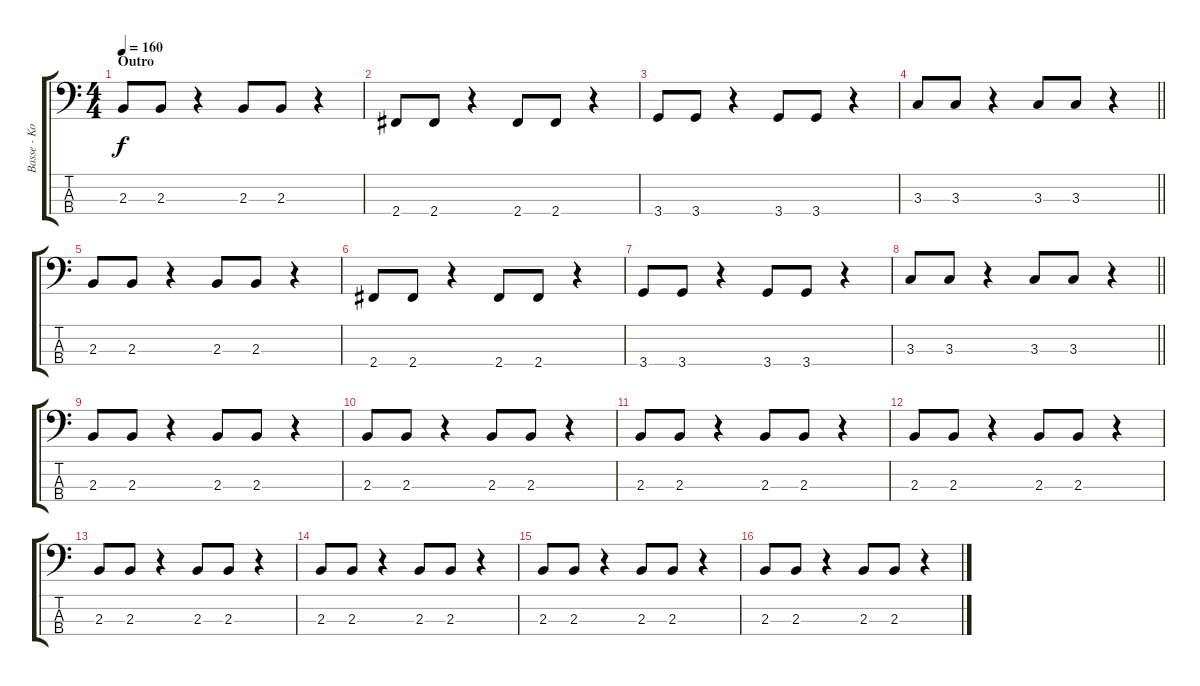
\track ("Basse - Kojak" "Basse - Ko") {instrument electricbassfinger}
\staff {score tabs}
\tuning (G2 D2 A1 E1) {hide}
\ts (4 4)
\section ("" "Outro")
\tempo 160
\clef f4
\ks c
2.3.8{dy f} 2.3.8 r.4 2.3.8 2.3.8 r.4 |
2.4.8 2.4.8 r.4 2.4.8 2.4.8 r.4 |
3.4.8 3.4.8 r.4 3.4.8 3.4.8 r.4 |
\barLineRight lightlight
3.3.8 3.3.8 r.4 3.3.8 3.3.8 r.4 |
2.3.8 2.3.8 r.4 2.3.8 2.3.8 r.4 |
2.4.8 2.4.8 r.4 2.4.8 2.4.8 r.4 |
3.4.8 3.4.8 r.4 3.4.8 3.4.8 r.4 |
\barLineRight lightlight
3.3.8 3.3.8 r.4 3.3.8 3.3.8 r.4 |
\section ("" "")
2.3.8 2.3.8 r.4 2.3.8 2.3.8 r.4 |
2.3.8 2.3.8 r.4 2.3.8 2.3.8 r.4 |
2.3.8 2.3.8 r.4 2.3.8 2.3.8 r.4 |
2.3.8 2.3.8 r.4 2.3.8 2.3.8 r.4 |
2.3.8 2.3.8 r.4 2.3.8 2.3.8 r.4 |
2.3.8 2.3.8 r.4 2.3.8 2.3.8 r.4 |
2.3.8 2.3.8 r.4 2.3.8 2.3.8 r.4 |
2.3.8 2.3.8 r.4 2.3.8 2.3.8 r.4
